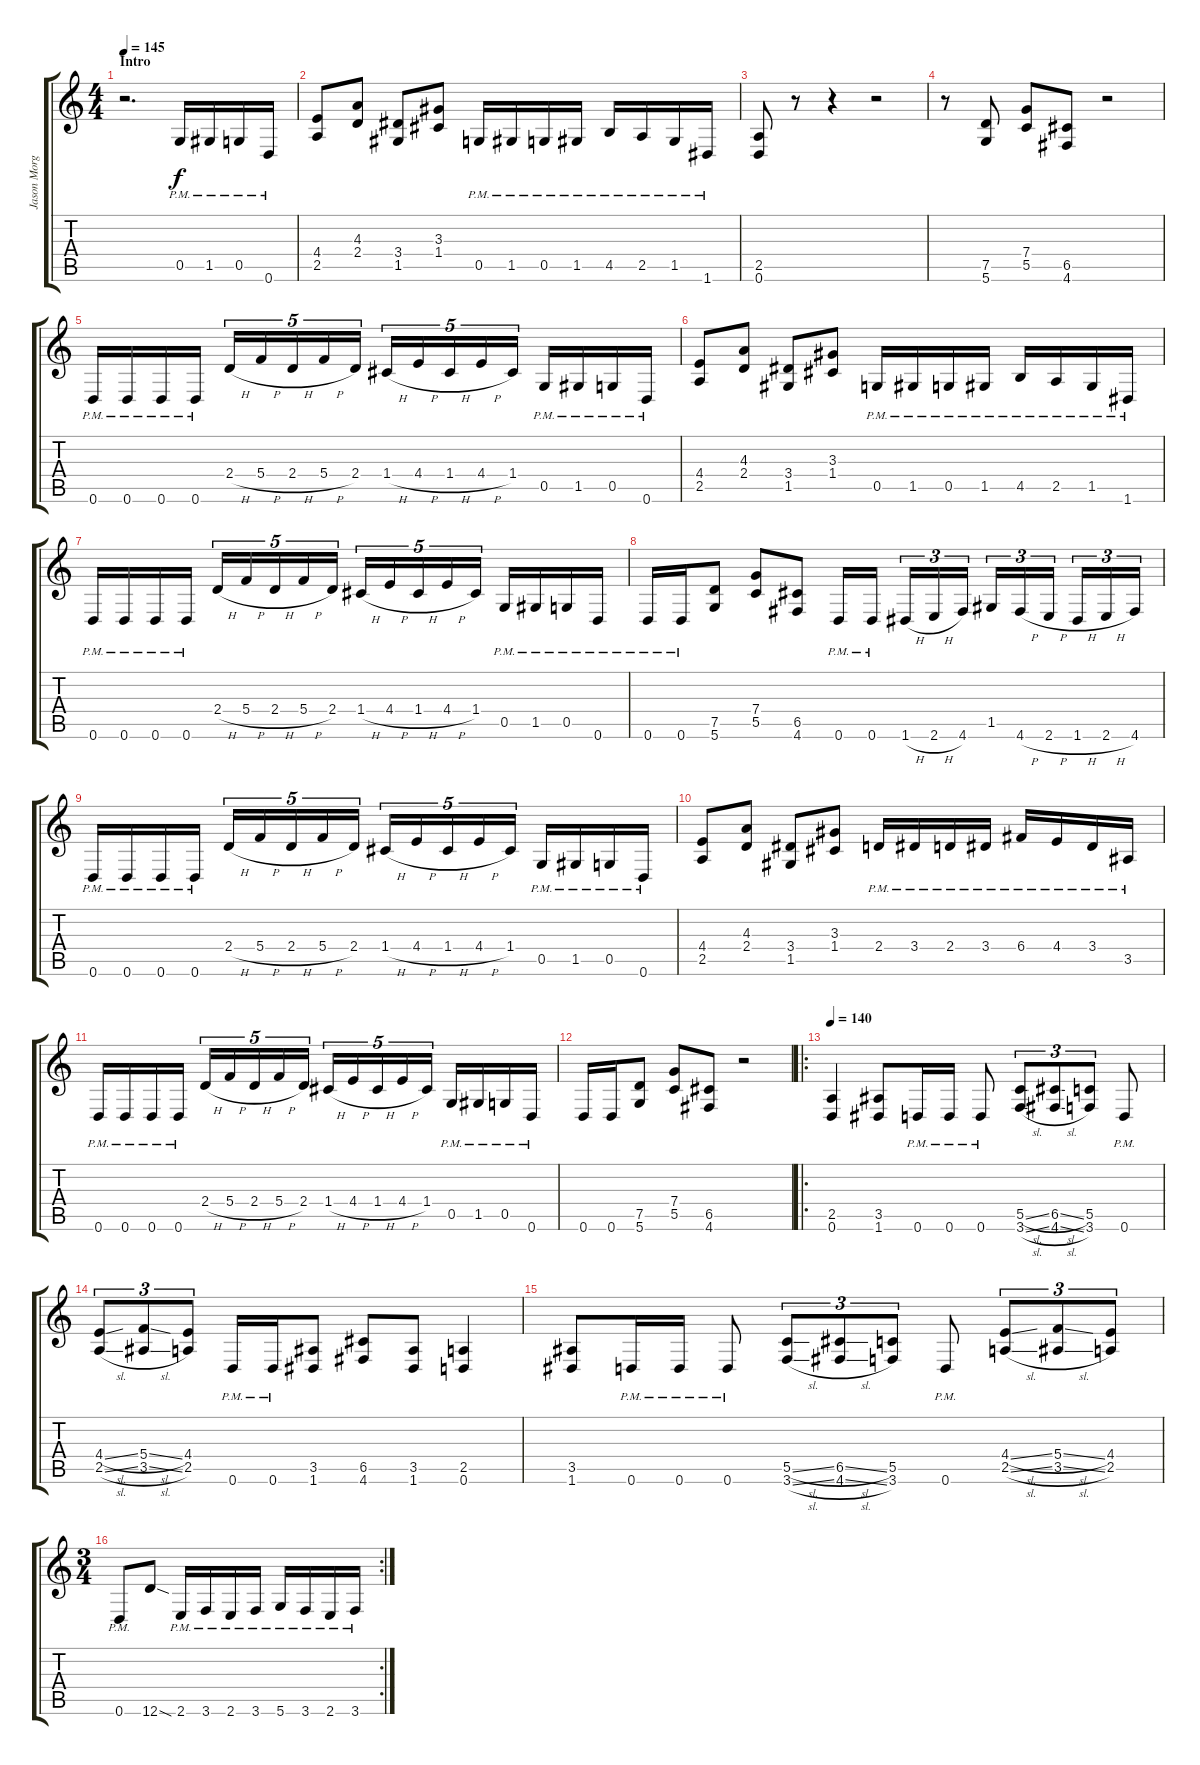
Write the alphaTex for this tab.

\track ("Jason Morgan" "Jason Morg") {instrument distortionguitar}
\staff {score tabs}
\tuning (D4 A3 F3 C3 G2 D2) {hide}
\ts (4 4)
\section ("" "Intro")
\tempo 145
\clef g2
\ks c
r.2{d dy f instrument distortionguitar} 0.5{pm}.16 1.5{pm}.16 0.5{pm}.16 0.6{pm}.16 |
(4.4 2.5).8 (4.3 2.4).8 (3.4 1.5).8 (3.3 1.4).8 0.5{pm}.16 1.5{pm}.16 0.5{pm}.16 1.5{pm}.16 4.5{pm}.16 2.5{pm}.16 1.5{pm}.16 1.6{pm}.16 |
(2.5 0.6).8 r.8 r.4 r.2 |
r.8 (7.5 5.6).8 (7.4 5.5).8 (6.5 4.6).8 r.2 |
0.6{pm}.16 0.6{pm}.16 0.6{pm}.16 0.6{pm}.16 2.4{h}.16{tu (5 4)} 5.4{h}.16{tu (5 4)} 2.4{h}.16{tu (5 4)} 5.4{h}.16{tu (5 4)} 2.4.16{tu (5 4)} 1.4{h}.16{tu (5 4)} 4.4{h}.16{tu (5 4)} 1.4{h}.16{tu (5 4)} 4.4{h}.16{tu (5 4)} 1.4.16{tu (5 4)} 0.5{pm}.16 1.5{pm}.16 0.5{pm}.16 0.6{pm}.16 |
(4.4 2.5).8 (4.3 2.4).8 (3.4 1.5).8 (3.3 1.4).8 0.5{pm}.16 1.5{pm}.16 0.5{pm}.16 1.5{pm}.16 4.5{pm}.16 2.5{pm}.16 1.5{pm}.16 1.6{pm}.16 |
0.6{pm}.16 0.6{pm}.16 0.6{pm}.16 0.6{pm}.16 2.4{h}.16{tu (5 4)} 5.4{h}.16{tu (5 4)} 2.4{h}.16{tu (5 4)} 5.4{h}.16{tu (5 4)} 2.4.16{tu (5 4)} 1.4{h}.16{tu (5 4)} 4.4{h}.16{tu (5 4)} 1.4{h}.16{tu (5 4)} 4.4{h}.16{tu (5 4)} 1.4.16{tu (5 4)} 0.5{pm}.16 1.5{pm}.16 0.5{pm}.16 0.6{pm}.16 |
0.6{pm}.16 0.6{pm}.16 (7.5 5.6).8 (7.4 5.5).8 (6.5 4.6).8 0.6{pm}.16 0.6{pm}.16 1.6{h}.16{tu (3 2)} 2.6{h}.16{tu (3 2)} 4.6.16{tu (3 2)} 1.5.16{tu (3 2)} 4.6{h}.16{tu (3 2)} 2.6{h}.16{tu (3 2)} 1.6{h}.16{tu (3 2)} 2.6{h}.16{tu (3 2)} 4.6.16{tu (3 2)} |
0.6{pm}.16 0.6{pm}.16 0.6{pm}.16 0.6{pm}.16 2.4{h}.16{tu (5 4)} 5.4{h}.16{tu (5 4)} 2.4{h}.16{tu (5 4)} 5.4{h}.16{tu (5 4)} 2.4.16{tu (5 4)} 1.4{h}.16{tu (5 4)} 4.4{h}.16{tu (5 4)} 1.4{h}.16{tu (5 4)} 4.4{h}.16{tu (5 4)} 1.4.16{tu (5 4)} 0.5{pm}.16 1.5{pm}.16 0.5{pm}.16 0.6{pm}.16 |
(4.4 2.5).8 (4.3 2.4).8 (3.4 1.5).8 (3.3 1.4).8 2.4{pm}.16 3.4{pm}.16 2.4{pm}.16 3.4{pm}.16 6.4{pm}.16 4.4{pm}.16 3.4{pm}.16 3.5{pm}.16 |
0.6{pm}.16 0.6{pm}.16 0.6{pm}.16 0.6{pm}.16 2.4{h}.16{tu (5 4)} 5.4{h}.16{tu (5 4)} 2.4{h}.16{tu (5 4)} 5.4{h}.16{tu (5 4)} 2.4.16{tu (5 4)} 1.4{h}.16{tu (5 4)} 4.4{h}.16{tu (5 4)} 1.4{h}.16{tu (5 4)} 4.4{h}.16{tu (5 4)} 1.4.16{tu (5 4)} 0.5{pm}.16 1.5{pm}.16 0.5{pm}.16 0.6{pm}.16 |
0.6.16 0.6.16 (7.5 5.6).8 (7.4 5.5).8 (6.5 4.6).8 r.2 |
\ro
\tempo 140
(2.5 0.6).4 (3.5 1.6).8 0.6{pm}.16 0.6{pm}.16 0.6{pm}.8 (5.5{sl} 3.6{sl}).8{tu (3 2)} (6.5{sl} 4.6{sl}).8{tu (3 2)} (5.5 3.6).8{tu (3 2)} 0.6{pm}.8 |
(4.4{sl} 2.5{sl}).8{tu (3 2)} (5.4{sl} 3.5{sl}).8{tu (3 2)} (4.4 2.5).8{tu (3 2)} 0.6{pm}.16 0.6{pm}.16 (3.5 1.6).8 (6.5 4.6).8 (3.5 1.6).8 (2.5 0.6).4 |
(3.5 1.6).8 0.6{pm}.16 0.6{pm}.16 0.6{pm}.8 (5.5{sl} 3.6{sl}).8{tu (3 2)} (6.5{sl} 4.6{sl}).8{tu (3 2)} (5.5 3.6).8{tu (3 2)} 0.6{pm}.8 (4.4{sl} 2.5{sl}).8{tu (3 2)} (5.4{sl} 3.5{sl}).8{tu (3 2)} (4.4 2.5).8{tu (3 2)} |
\rc 2
\ts (3 4)
0.6{pm}.8 12.6{sod}.8 2.6{pm}.16 3.6{pm}.16 2.6{pm}.16 3.6{pm}.16 5.6{pm}.16 3.6{pm}.16 2.6{pm}.16 3.6{pm}.16
